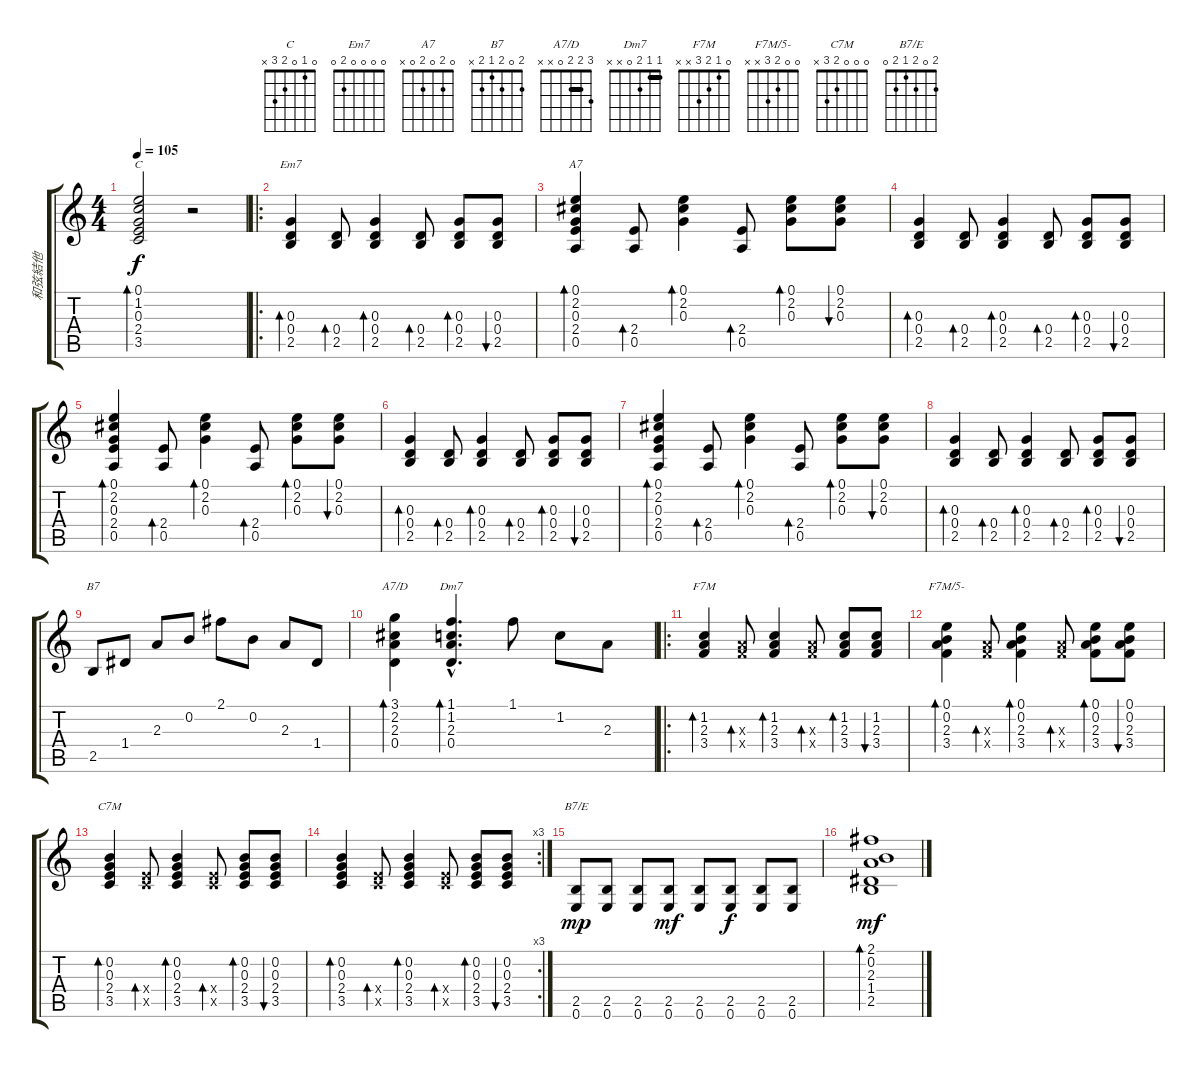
\track ("和弦結他" "和弦結他") {instrument acousticguitarsteel}
\staff {score tabs}
\tuning (E4 B3 G3 D3 A2 E2) {hide}
\chord ("C" 0 1 0 2 3 x)
\chord ("Em7" 0 0 0 0 2 0)
\chord ("A7" 0 2 0 2 0 x)
\chord ("B7" 2 0 2 1 2 x)
\chord ("A7/D" 3 2 2 0 x x) {barre 2}
\chord ("Dm7" 1 1 2 0 x x) {barre 1}
\chord ("F7M" 0 1 2 3 x x)
\chord ("F7M/5-" 0 0 2 3 x x)
\chord ("C7M" 0 0 0 2 3 x)
\chord ("B7/E" 2 0 2 1 2 0)
\ts (4 4)
\tempo 105
\clef g2
\ks c
(0.1 1.2 0.3 2.4 3.5).2{bd 240 ch "C" dy f} r.2 |
\ro
(0.3 0.4 2.5).4{bd 60 ch "Em7"} (0.4 2.5).8{bd 60} (0.3 0.4 2.5).4{bd 60} (0.4 2.5).8{bd 60} (0.3 0.4 2.5).8{bd 60} (0.3 0.4 2.5).8{bu 60} |
(0.1 2.2 0.3 2.4 0.5).4{bd 60 ch "A7"} (2.4 0.5).8{bd 60} (0.1 2.2 0.3).4{bd 60} (2.4 0.5).8{bd 60} (0.1 2.2 0.3).8{bd 60} (0.1 2.2 0.3).8{bu 60} |
(0.3 0.4 2.5).4{bd 60} (0.4 2.5).8{bd 60} (0.3 0.4 2.5).4{bd 60} (0.4 2.5).8{bd 60} (0.3 0.4 2.5).8{bd 60} (0.3 0.4 2.5).8{bu 60} |
(0.1 2.2 0.3 2.4 0.5).4{bd 60} (2.4 0.5).8{bd 60} (0.1 2.2 0.3).4{bd 60} (2.4 0.5).8{bd 60} (0.1 2.2 0.3).8{bd 60} (0.1 2.2 0.3).8{bu 60} |
(0.3 0.4 2.5).4{bd 60} (0.4 2.5).8{bd 60} (0.3 0.4 2.5).4{bd 60} (0.4 2.5).8{bd 60} (0.3 0.4 2.5).8{bd 60} (0.3 0.4 2.5).8{bu 60} |
(0.1 2.2 0.3 2.4 0.5).4{bd 60} (2.4 0.5).8{bd 60} (0.1 2.2 0.3).4{bd 60} (2.4 0.5).8{bd 60} (0.1 2.2 0.3).8{bd 60} (0.1 2.2 0.3).8{bu 60} |
(0.3 0.4 2.5).4{bd 60} (0.4 2.5).8{bd 60} (0.3 0.4 2.5).4{bd 60} (0.4 2.5).8{bd 60} (0.3 0.4 2.5).8{bd 60} (0.3 0.4 2.5).8{bu 60} |
2.5.8{ch "B7"} 1.4.8 2.3.8 0.2.8 2.1.8 0.2.8 2.3.8 1.4.8 |
(3.1 2.2 2.3 0.4).4{bd 480 ch "A7/D"} (1.1{hac} 1.2{hac} 2.3{hac} 0.4{hac}).4{d bd 480 ch "Dm7"} 1.1.8 1.2.8 2.3.8 |
\ro
(1.2 2.3 3.4).4{bd 60 ch "F7M"} (2.3{x} 3.4{x}).8{bd 60} (1.2 2.3 3.4).4{bd 60} (2.3{x} 3.4{x}).8{bd 60} (1.2 2.3 3.4).8{bd 60} (1.2 2.3 3.4).8{bu 60} |
(0.1 0.2 2.3 3.4).4{bd 60 ch "F7M/5-"} (2.3{x} 3.4{x}).8{bd 60} (0.1 0.2 2.3 3.4).4{bd 60} (2.3{x} 3.4{x}).8{bd 60} (0.1 0.2 2.3 3.4).8{bd 60} (0.1 0.2 2.3 3.4).8{bu 60} |
(0.2 0.3 2.4 3.5).4{bd 60 ch "C7M"} (2.4{x} 3.5{x}).8{bd 60} (0.2 0.3 2.4 3.5).4{bd 60} (2.4{x} 3.5{x}).8{bd 60} (0.2 0.3 2.4 3.5).8{bd 60} (0.2 0.3 2.4 3.5).8{bu 60} |
\rc 3
(0.2 0.3 2.4 3.5).4{bd 60} (2.4{x} 3.5{x}).8{bd 60} (0.2 0.3 2.4 3.5).4{bd 60} (2.4{x} 3.5{x}).8{bd 60} (0.2 0.3 2.4 3.5).8{bd 60} (0.2 0.3 2.4 3.5).8{bu 60} |
(2.5 0.6).8{ch "B7/E" dy mp} (2.5 0.6).8 (2.5 0.6).8 (2.5 0.6).8{dy mf} (2.5 0.6).8 (2.5 0.6).8{dy f} (2.5 0.6).8 (2.5 0.6).8 |
(2.1 0.2 2.3 1.4 2.5).1{bd 480 dy mf}
